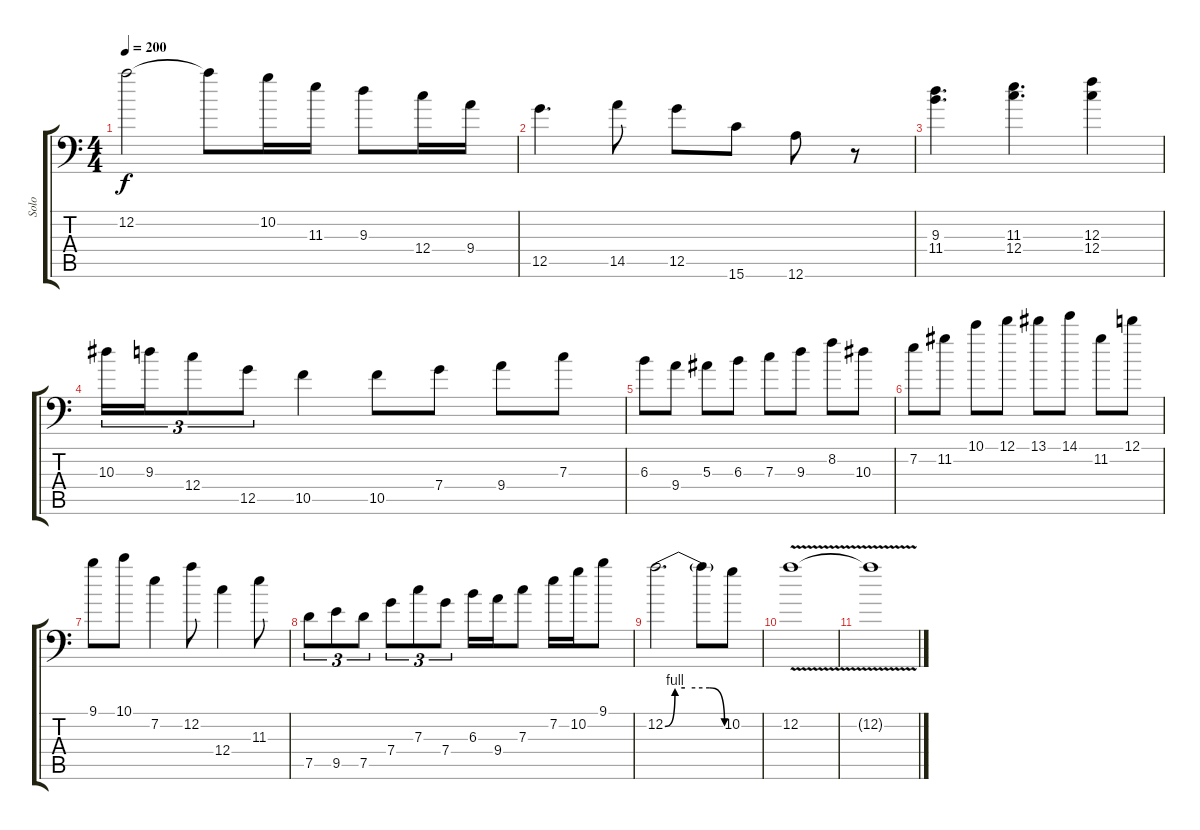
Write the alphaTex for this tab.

\track ("Solo" "Solo") {instrument electricguitarjazz}
\staff {score tabs}
\tuning (D4 A3 F3 C3 G2 A1) {hide}
\ts (4 4)
\tempo 200
\clef f4
\ks c
12.2.2{dy f} 12.2{t}.8 10.2.16 11.3.16 9.3.8 12.4.16 9.4.16 |
12.5.4{d} 14.5.8 12.5.8 15.6.8 12.6.8 r.8 |
(9.3 11.4).4{d} (11.3 12.4).4{d} (12.3 12.4).4 |
10.3.16{tu (3 2)} 9.3.16{tu (3 2)} 12.4.8{tu (3 2)} 12.5.8{tu (3 2)} 10.5.4 10.5.8 7.4.8 9.4.8 7.3.8 |
6.3.8 9.4.8 5.3.8 6.3.8 7.3.8 9.3.8 8.2.8 10.3.8 |
7.2.8 11.2.8 10.1.8 12.1.8 13.1.8 14.1.8 11.2.8 12.1.8 |
9.1.8 10.1.8 7.2.4 12.2.8 12.4.4 11.3.8 |
7.5.8{tu (3 2)} 9.5.8{tu (3 2)} 7.5.8{tu (3 2)} 7.4.8{tu (3 2)} 7.3.8{tu (3 2)} 7.4.8{tu (3 2)} 6.3.16 9.4.16 7.3.8 7.2.16 10.2.16 9.1.8 |
12.2{be (custom 0 0 10 4 20 4 45 4 60 0)}.2{d} 12.2{t}.8 10.2.8 |
12.2{v}.1 |
12.2{t}.1
